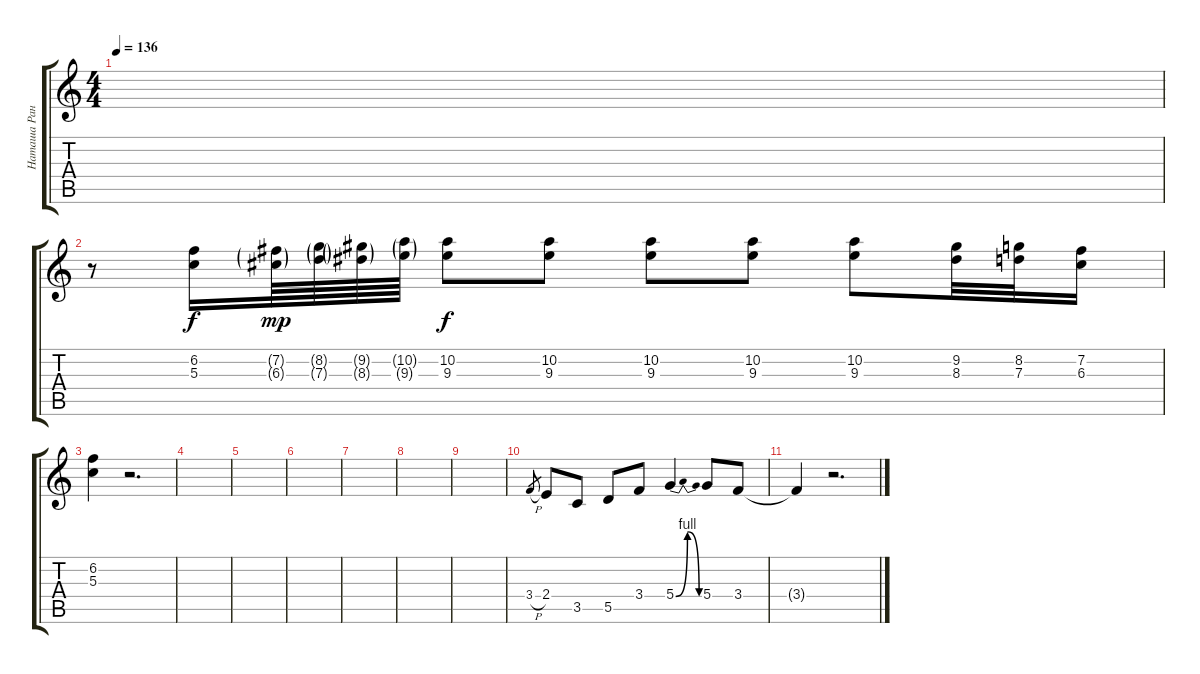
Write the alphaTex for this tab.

\track ("Наташа Ранетка" "Наташа Ран") {instrument distortionguitar}
\staff {score tabs}
\tuning (E4 B3 G3 D3 A2 E2) {hide}
\ts (4 4)
\tempo 136
\clef g2
\ks c
|
r.8 (6.2 5.3).16 (7.2{g} 6.3{g}).64{dy mp} (8.2{g} 7.3{g}).64 (9.2{g} 8.3{g}).64 (10.2{g} 9.3{g}).64 (10.2 9.3).8{dy f} (10.2 9.3).8 (10.2 9.3).8 (10.2 9.3).8 (10.2 9.3).8 (9.2 8.3).32 (8.2 7.3).32 (7.2 6.3).16 |
(6.2 5.3).4 r.2{d} |
|
|
|
|
|
|
3.4{h}.8{gr} 2.4.8 3.5.8 5.5.8 3.4.8 5.4{be (bendrelease 0 0 10 4 50 4 60 0)}.4 5.4.8 3.4.8 |
3.4{t}.4 r.2{d}
